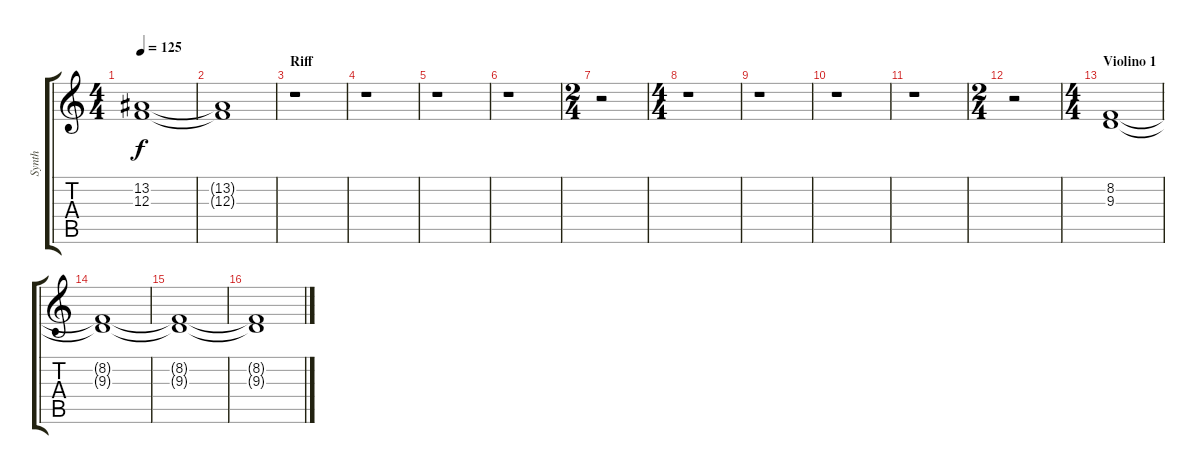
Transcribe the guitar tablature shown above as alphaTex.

\track ("Synth" "Synth") {instrument stringensemble2}
\staff {score tabs}
\tuning (D4 A3 F3 C3 G2 D2) {hide}
\ts (4 4)
\tempo 125
\clef g2
\ks c
(13.2 12.3).1{dy f} |
(13.2{t} 12.3{t}).1 |
\section ("" "Riff")
r.1 |
r.1 |
r.1 |
r.1 |
\ts (2 4)
r.2 |
\ts (4 4)
r.1 |
r.1 |
r.1 |
r.1 |
\ts (2 4)
r.2 |
\ts (4 4)
\section ("" "Violino 1")
(8.2 9.3).1 |
(8.2{t} 9.3{t}).1 |
(8.2{t} 9.3{t}).1 |
(8.2{t} 9.3{t}).1
